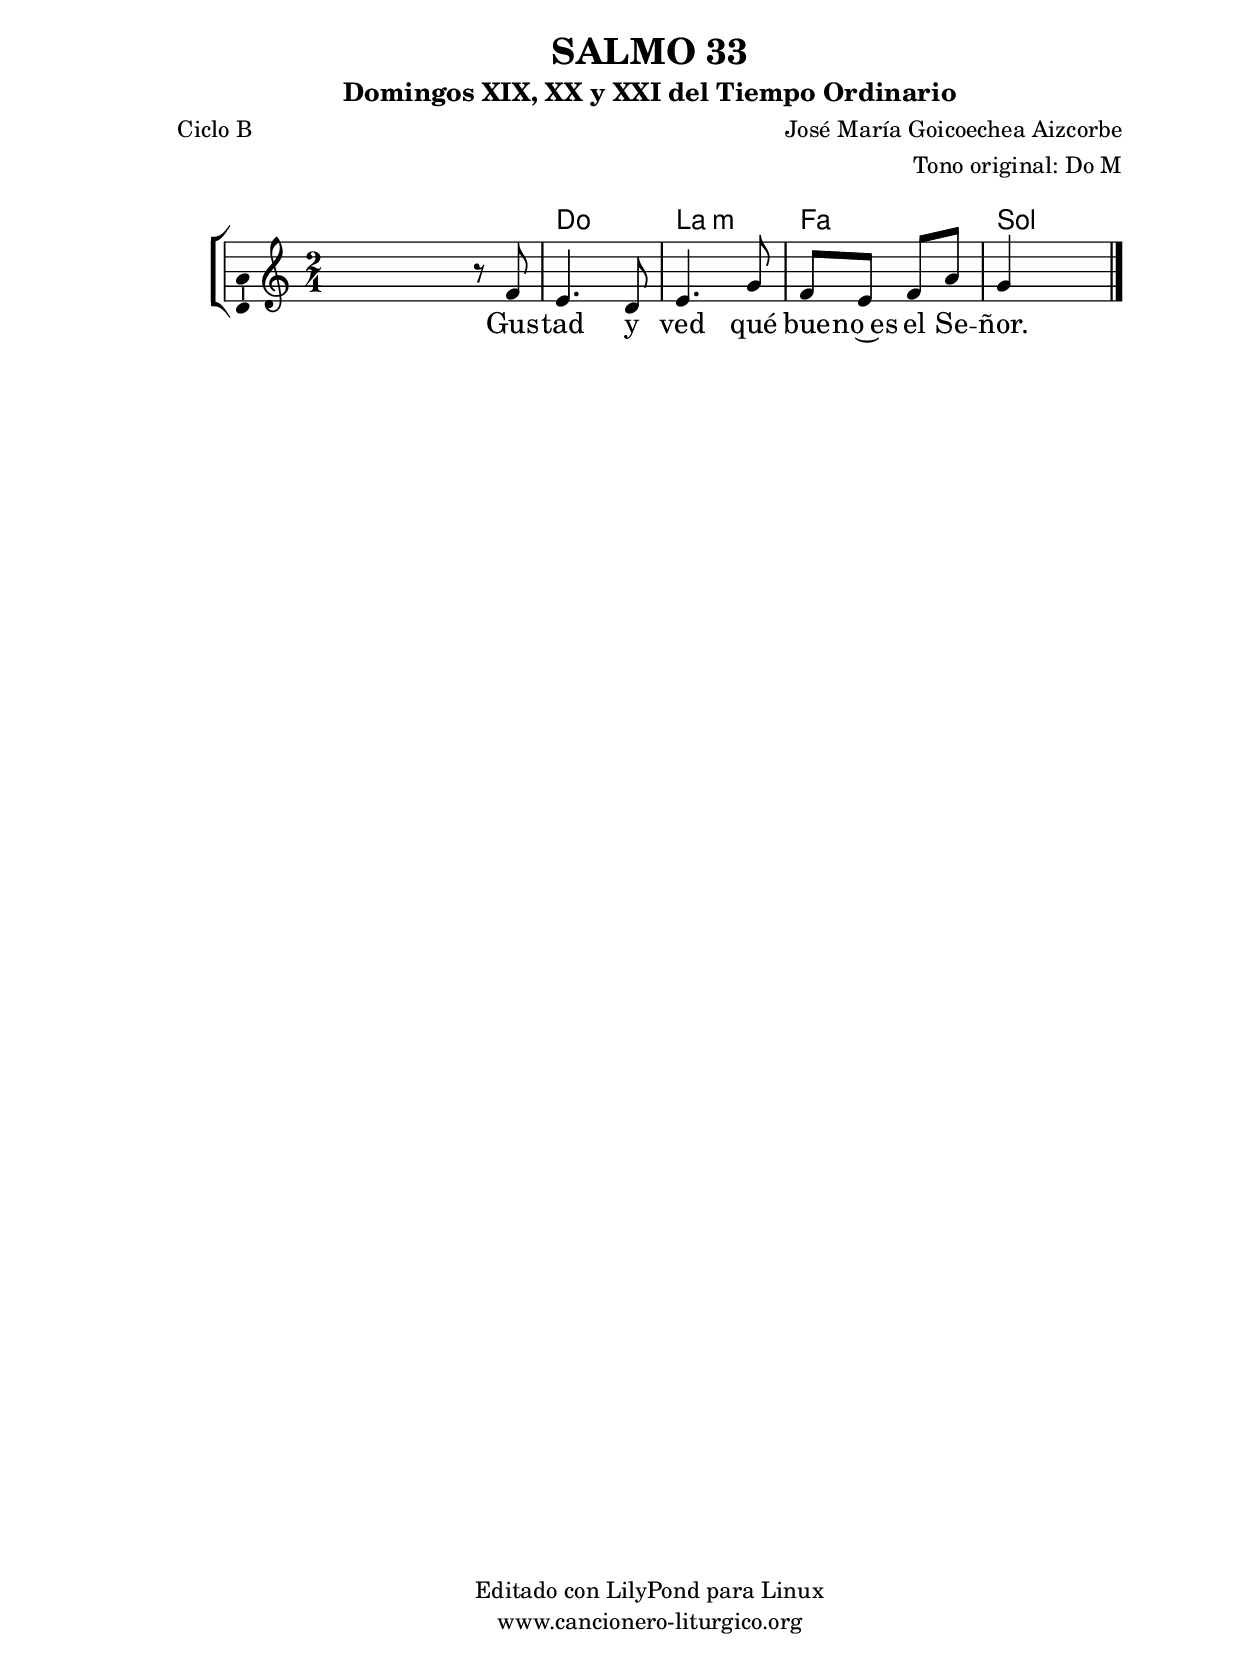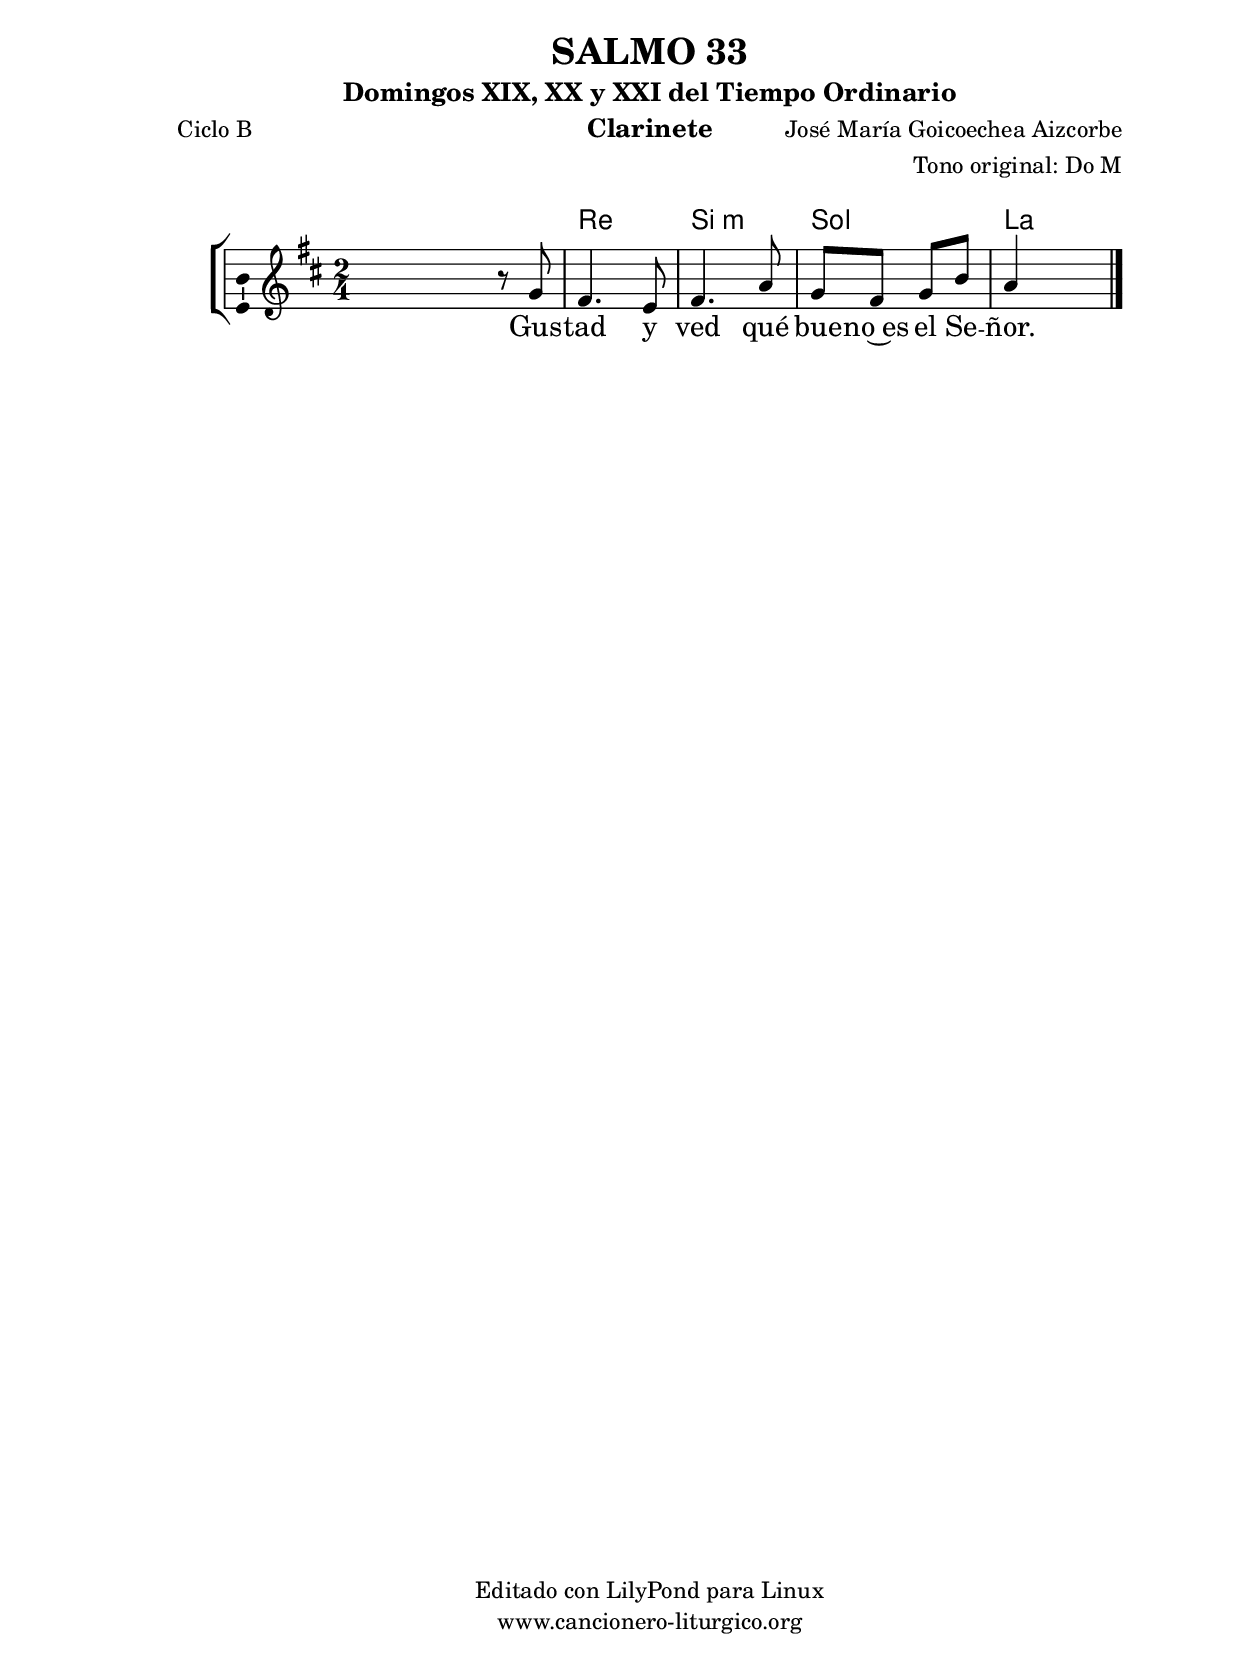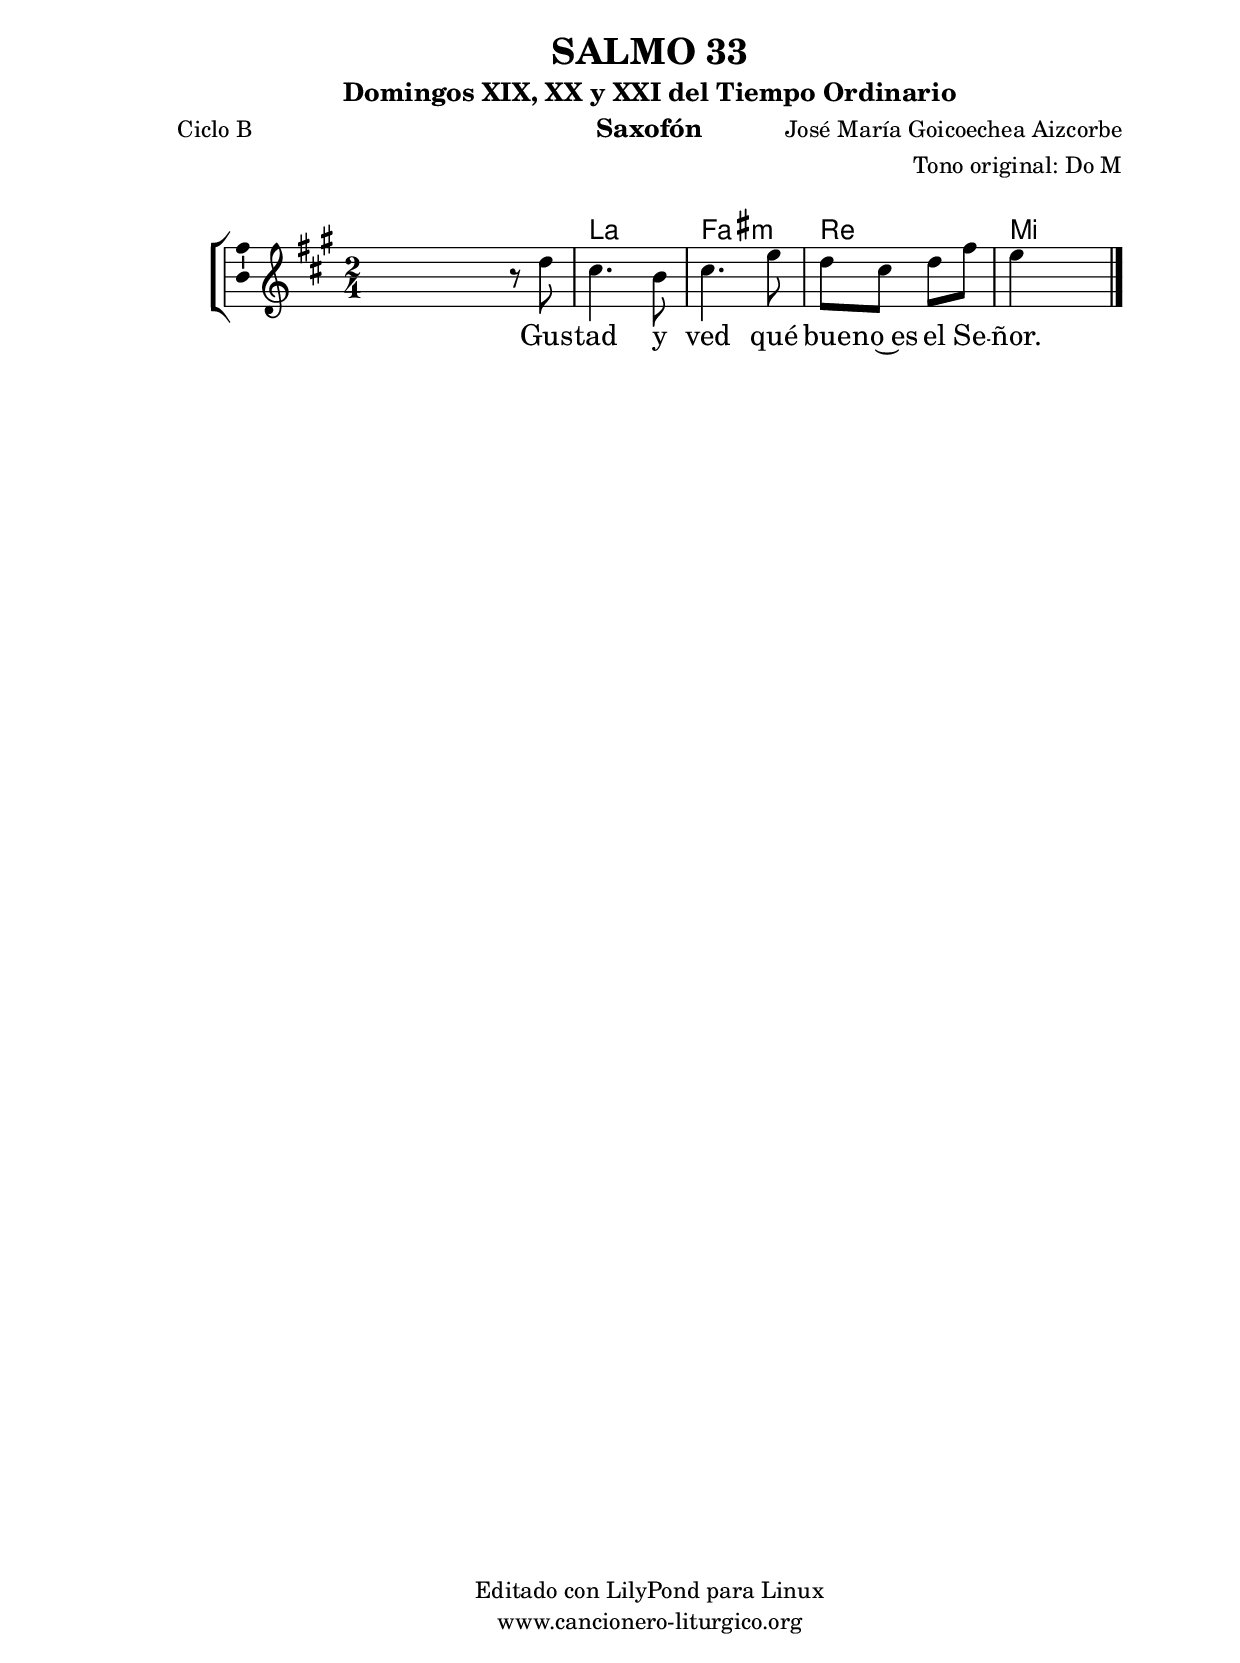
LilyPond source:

%
%para convertir .midi en .wav:
%timidity filename.midi -Ow -o finename.wav
%
%
%Para convertir de .wav a .mp3:
%lame -h -m j filename.wav
%
%
%para escuchar el midi:
%timidity nombrefichero.midi
%


%versión de lilypond para la que se ha escrito esta partitura:
\version "2.16.0"

	%Tamaño papel
	#(set-default-paper-size "a4")
	%Tamaño partitura
	#(set-global-staff-size 20)
	%No responde al pulsar sobre una nota
	#(ly:set-option 'point-and-click #f)

%parámetros del encabezamiento:
\header {
	title = "SALMO 33"
	subtitle = "Domingos XIX, XX y XXI del Tiempo Ordinario"
	composer = "José María Goicoechea Aizcorbe"
	poet = "Ciclo B"
	meter = ""
	arranger = "Tono original: Do M"
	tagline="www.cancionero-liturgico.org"
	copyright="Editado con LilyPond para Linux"
	}

%parámetros asociados al papel:
\paper  {
	oddHeaderMarkup = \markup {\fill-line { \on-the-fly #not-first-page \fromproperty #'header:title \on-the-fly #not-first-page \fromproperty #'header:composer }}
	evenHeaderMarkup = \markup {\fill-line { \fromproperty #'header:composer \fromproperty #'header:title }}
	#(set-paper-size "a4")
	print-page-number = ##f
	first-page-number = 1
	print-first-page-number = ##f
%	head-separation = 3.0 \cm
	top-margin = 2.0 \cm
	bottom-margin = 0.5\cm
%%%	bottom-margin = -1.0\cm
	left-margin = 3.0 \cm
	line-width = 16.0 \cm 
	indent = 8\mm
	interscoreline = 2.\mm
	between-system-space = 15\mm
%	para que las partituras no llenen la hoja:
	ragged-bottom = ##t
%	idem para la última hoja:
	ragged-last-bottom = ##f
%	para que las partituras llenen el ancho del papel:
	ragged-last = ##f
	after-title-space = 2.5 \cm
%page-count=1
%system-count=8

	%Flexible Vertical Spacing
%	markup-markup-spacing =
%	#'((basic-distance . 15) (minimum-distance . 15) (padding . 3))
	markup-system-spacing =
	#'((basic-distance . 15) (minimum-distance . 15) (padding . 3))
	system-system-spacing =
	#'((basic-distance . 15) (minimum-distance . 15) (padding . 3))
	score-system-spacing =
	#'((basic-distance . 15) (minimum-distance . 15) (padding . 5))
%	top-system-spacing = % header
%	#'((basic-distance . 8) (minimum-distance . 0) (padding . 3))
%	top-markup-spacing =
%	#'((basic-distance . 20) (minimum-distance . 20) (padding . 3))
	last-bottom-spacing = % footer
	#'((basic-distance . 5) (minimum-distance . 5) (padding . 3))
%	score-markup-spacing =
%	#'((basic-distance . 16) (minimum-distance . 13) (padding . 3))

	}


%parámetros que afectan a toda la partitura:
global =  {
	%clave de sol (G):
	\clef G
	%armadura:
%	\transpose a c'
	\key c \major
	\tempo 4=100
	\set Score.tempoHideNote = ##t
	}


acordes = {
	\italianChords
	\chordmode {
%	\transpose a c'
{
s2
c2 a:m f g

	}
	}
}


melodia = 
%	\transpose a c'
{
	\relative c'{
	\time 2/4

s4 r8 f8
e4. d8
e4. g8
f8 e f a
g4 s4

	\bar "|."
	}
	}


texto = \lyricmode {
Gus -- tad y ved qué bue -- no~es el Se -- ñor.
	}


acordesStaff = \context ChordNames = acordesStaff <<
	\set chordChanges = ##t
	\acordes
	>>


vozStaff = \context Voice = vozStaff
\with {\consists "Ambitus_engraver"}
<<
%	\set Staff.instrumentName = ""
%	\set Staff.shortInstrumentName = ""
%	\set Staff.midiInstrument = #"clarinet"
%	\set Staff.midiInstrument = #"cello"
%	\set Staff.midiInstrument = #"flute"
	\set Staff.midiInstrument = #"electric guitar (jazz)"
%	\set Staff.midiInstrument = #"english horn"
%	\set Staff.midiInstrument = #"violin"
%	\set Staff.midiInstrument = #"glockenspiel"
	\set Staff.midiMinimumVolume = #0.7
	\set Staff.midiMaximumVolume = #0.9
	\global
	\melodia
	>>


textoStaff = \context Lyrics = textoStaff <<
	\lyricsto vozStaff \texto
	>>

\book {
	\score {
		\context ChoirStaff {
			\override StaffGroup.SystemStartBracket #'collapse-height = #1
			\override Score.SystemStartBar #'collapse-height = #1
			<<
			\acordesStaff
			\vozStaff
			\textoStaff
			>>
			}
		\layout {
	    		\context {
				\Lyrics
				\override LyricText #'font-size = #2
				}
	   		 \context {
				\Score
				%fontSize = #3
				\override StaffSymbol #'staff-space = #(magstep +3)
				%\override Beam #'thickness = #0.55
				%\override SpacingSpanner #'spacing-increment = #1.0
				%\override Slur #'height-limit = #1.5
				}
			}
		}
	\score {
		\unfoldRepeats
		\context ChoirStaff {
			<<
			\acordesStaff
			\vozStaff
			>>
			}
		\midi {
	  		\context {
	  			\Score
				tempoWholesPerMinute = #(ly:make-moment 70 4)
				}
			}
		}
	}

%Partitura para clarinete
#(define output-suffix "C")
\book {
	\header{
		instrument = "Clarinete"
		}
	\score {
		\context ChoirStaff {
			\override StaffGroup.SystemStartBracket #'collapse-height = #1
			\override Score.SystemStartBar #'collapse-height = #1
\transpose c d
			<<
			\acordesStaff
			\vozStaff
			\textoStaff
			>>
			}
		\layout {
	    		\context {
				\Lyrics
				\override LyricText #'font-size = #2
				}
	   		 \context {
				\Score
				%fontSize = #3
				\override StaffSymbol #'staff-space = #(magstep +3)
				%\override Beam #'thickness = #0.55
				%\override SpacingSpanner #'spacing-increment = #1.0
				%\override Slur #'height-limit = #1.5
				}
			}
		}
	}

%Partitura para saxofón
#(define output-suffix "S")
\book {
	\header{
		instrument = "Saxofón"
		}
	\score {
		\context ChoirStaff {
			\override StaffGroup.SystemStartBracket #'collapse-height = #1
			\override Score.SystemStartBar #'collapse-height = #1
\transpose c a
			<<
			\acordesStaff
			\vozStaff
			\textoStaff
			>>
			}
		\layout {
	    		\context {
				\Lyrics
				\override LyricText #'font-size = #2
				}
	   		 \context {
				\Score
				%fontSize = #3
				\override StaffSymbol #'staff-space = #(magstep +3)
				%\override Beam #'thickness = #0.55
				%\override SpacingSpanner #'spacing-increment = #1.0
				%\override Slur #'height-limit = #1.5
				}
			}
		}
	}

